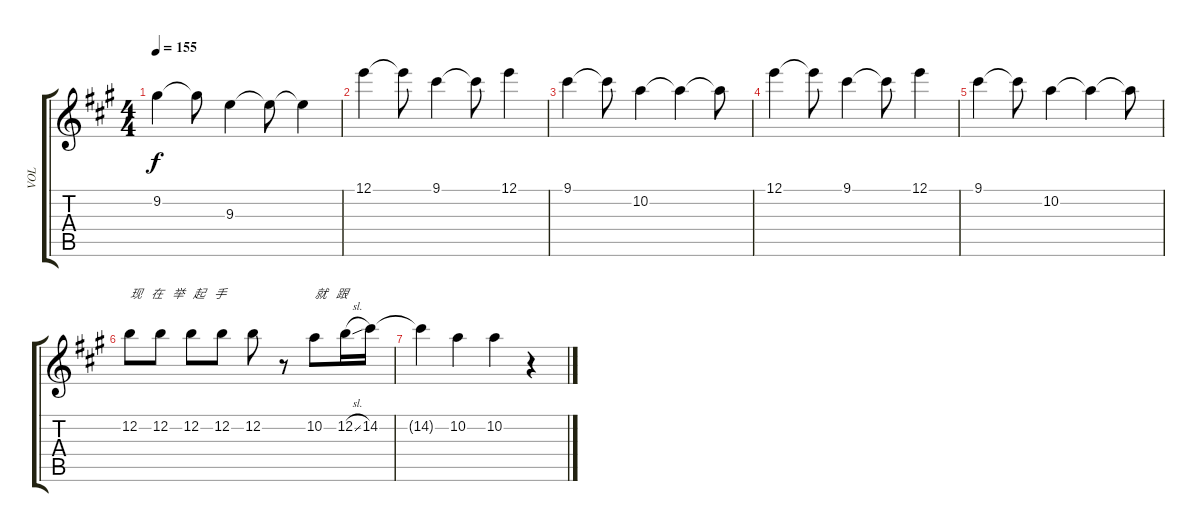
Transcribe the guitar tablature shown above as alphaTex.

\track ("VOL" "VOL") {instrument distortionguitar}
\staff {score tabs}
\tuning (E4 B3 G3 D3 A2 E2) {hide}
\ts (4 4)
\tempo 155
\clef g2
\ks a
9.2.4{dy f} 9.2{t}.8 9.3.4 9.3{t}.8 9.3{t}.4 |
12.1.4 12.1{t}.8 9.1.4 9.1{t}.8 12.1.4 |
9.1.4 9.1{t}.8 10.2.4 10.2{t}.4 10.2{t}.8 |
12.1.4 12.1{t}.8 9.1.4 9.1{t}.8 12.1.4 |
9.1.4 9.1{t}.8 10.2.4 10.2{t}.4 10.2{t}.8 |
12.2.8{txt "现   在   举   起   手"} 12.2.8 12.2.8 12.2.8 12.2.8 r.8 10.2.8{txt "就   跟"} 12.2{sl}.16 14.2.16 |
14.2{t}.4 10.2.4 10.2.4 r.4
